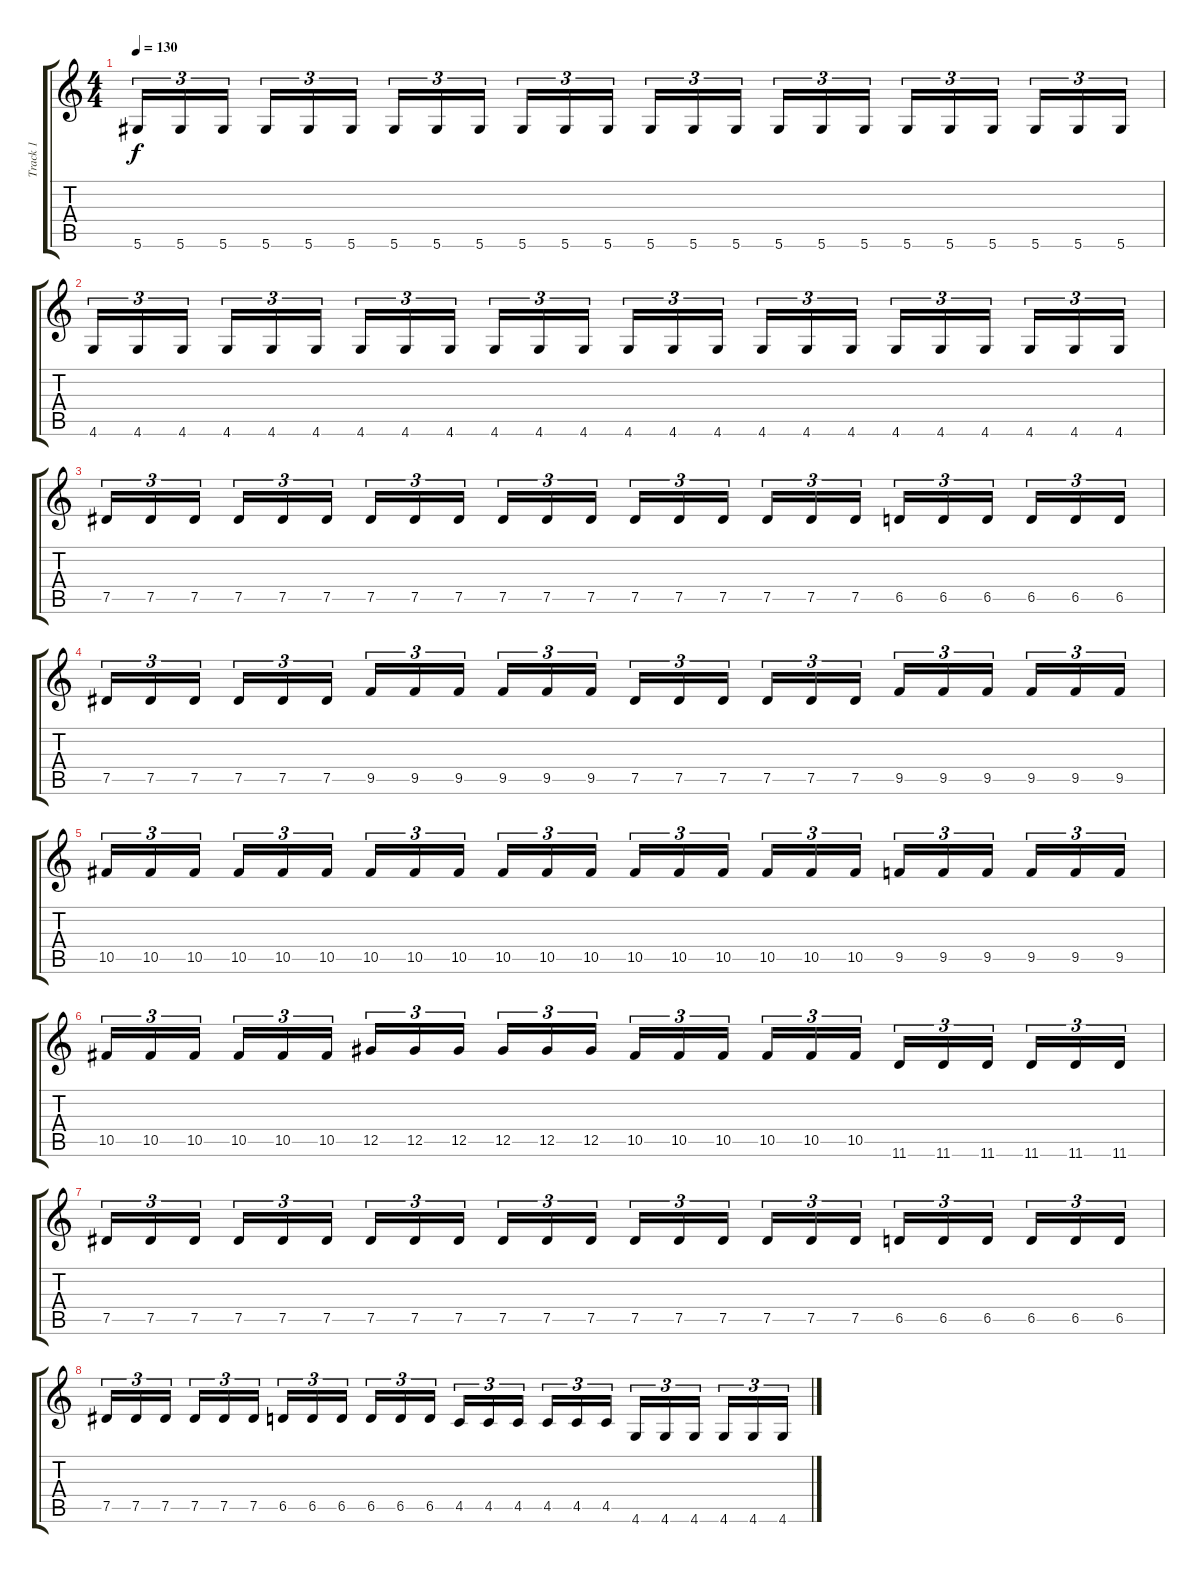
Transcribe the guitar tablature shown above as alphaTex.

\track ("Track 1" "Track 1") {instrument distortionguitar}
\staff {score tabs}
\tuning (Eb4 Bb3 Gb3 Db3 Ab2 Eb2) {hide}
\ts (4 4)
\tempo 130
\clef g2
\ks c
5.6.16{tu (3 2) dy f} 5.6.16{tu (3 2)} 5.6.16{tu (3 2)} 5.6.16{tu (3 2)} 5.6.16{tu (3 2)} 5.6.16{tu (3 2)} 5.6.16{tu (3 2)} 5.6.16{tu (3 2)} 5.6.16{tu (3 2)} 5.6.16{tu (3 2)} 5.6.16{tu (3 2)} 5.6.16{tu (3 2)} 5.6.16{tu (3 2)} 5.6.16{tu (3 2)} 5.6.16{tu (3 2)} 5.6.16{tu (3 2)} 5.6.16{tu (3 2)} 5.6.16{tu (3 2)} 5.6.16{tu (3 2)} 5.6.16{tu (3 2)} 5.6.16{tu (3 2)} 5.6.16{tu (3 2)} 5.6.16{tu (3 2)} 5.6.16{tu (3 2)} |
4.6.16{tu (3 2)} 4.6.16{tu (3 2)} 4.6.16{tu (3 2)} 4.6.16{tu (3 2)} 4.6.16{tu (3 2)} 4.6.16{tu (3 2)} 4.6.16{tu (3 2)} 4.6.16{tu (3 2)} 4.6.16{tu (3 2)} 4.6.16{tu (3 2)} 4.6.16{tu (3 2)} 4.6.16{tu (3 2)} 4.6.16{tu (3 2)} 4.6.16{tu (3 2)} 4.6.16{tu (3 2)} 4.6.16{tu (3 2)} 4.6.16{tu (3 2)} 4.6.16{tu (3 2)} 4.6.16{tu (3 2)} 4.6.16{tu (3 2)} 4.6.16{tu (3 2)} 4.6.16{tu (3 2)} 4.6.16{tu (3 2)} 4.6.16{tu (3 2)} |
7.5.16{tu (3 2)} 7.5.16{tu (3 2)} 7.5.16{tu (3 2)} 7.5.16{tu (3 2)} 7.5.16{tu (3 2)} 7.5.16{tu (3 2)} 7.5.16{tu (3 2)} 7.5.16{tu (3 2)} 7.5.16{tu (3 2)} 7.5.16{tu (3 2)} 7.5.16{tu (3 2)} 7.5.16{tu (3 2)} 7.5.16{tu (3 2)} 7.5.16{tu (3 2)} 7.5.16{tu (3 2)} 7.5.16{tu (3 2)} 7.5.16{tu (3 2)} 7.5.16{tu (3 2)} 6.5.16{tu (3 2)} 6.5.16{tu (3 2)} 6.5.16{tu (3 2)} 6.5.16{tu (3 2)} 6.5.16{tu (3 2)} 6.5.16{tu (3 2)} |
7.5.16{tu (3 2)} 7.5.16{tu (3 2)} 7.5.16{tu (3 2)} 7.5.16{tu (3 2)} 7.5.16{tu (3 2)} 7.5.16{tu (3 2)} 9.5.16{tu (3 2)} 9.5.16{tu (3 2)} 9.5.16{tu (3 2)} 9.5.16{tu (3 2)} 9.5.16{tu (3 2)} 9.5.16{tu (3 2)} 7.5.16{tu (3 2)} 7.5.16{tu (3 2)} 7.5.16{tu (3 2)} 7.5.16{tu (3 2)} 7.5.16{tu (3 2)} 7.5.16{tu (3 2)} 9.5.16{tu (3 2)} 9.5.16{tu (3 2)} 9.5.16{tu (3 2)} 9.5.16{tu (3 2)} 9.5.16{tu (3 2)} 9.5.16{tu (3 2)} |
10.5.16{tu (3 2)} 10.5.16{tu (3 2)} 10.5.16{tu (3 2)} 10.5.16{tu (3 2)} 10.5.16{tu (3 2)} 10.5.16{tu (3 2)} 10.5.16{tu (3 2)} 10.5.16{tu (3 2)} 10.5.16{tu (3 2)} 10.5.16{tu (3 2)} 10.5.16{tu (3 2)} 10.5.16{tu (3 2)} 10.5.16{tu (3 2)} 10.5.16{tu (3 2)} 10.5.16{tu (3 2)} 10.5.16{tu (3 2)} 10.5.16{tu (3 2)} 10.5.16{tu (3 2)} 9.5.16{tu (3 2)} 9.5.16{tu (3 2)} 9.5.16{tu (3 2)} 9.5.16{tu (3 2)} 9.5.16{tu (3 2)} 9.5.16{tu (3 2)} |
10.5.16{tu (3 2)} 10.5.16{tu (3 2)} 10.5.16{tu (3 2)} 10.5.16{tu (3 2)} 10.5.16{tu (3 2)} 10.5.16{tu (3 2)} 12.5.16{tu (3 2)} 12.5.16{tu (3 2)} 12.5.16{tu (3 2)} 12.5.16{tu (3 2)} 12.5.16{tu (3 2)} 12.5.16{tu (3 2)} 10.5.16{tu (3 2)} 10.5.16{tu (3 2)} 10.5.16{tu (3 2)} 10.5.16{tu (3 2)} 10.5.16{tu (3 2)} 10.5.16{tu (3 2)} 11.6.16{tu (3 2)} 11.6.16{tu (3 2)} 11.6.16{tu (3 2)} 11.6.16{tu (3 2)} 11.6.16{tu (3 2)} 11.6.16{tu (3 2)} |
7.5.16{tu (3 2)} 7.5.16{tu (3 2)} 7.5.16{tu (3 2)} 7.5.16{tu (3 2)} 7.5.16{tu (3 2)} 7.5.16{tu (3 2)} 7.5.16{tu (3 2)} 7.5.16{tu (3 2)} 7.5.16{tu (3 2)} 7.5.16{tu (3 2)} 7.5.16{tu (3 2)} 7.5.16{tu (3 2)} 7.5.16{tu (3 2)} 7.5.16{tu (3 2)} 7.5.16{tu (3 2)} 7.5.16{tu (3 2)} 7.5.16{tu (3 2)} 7.5.16{tu (3 2)} 6.5.16{tu (3 2)} 6.5.16{tu (3 2)} 6.5.16{tu (3 2)} 6.5.16{tu (3 2)} 6.5.16{tu (3 2)} 6.5.16{tu (3 2)} |
7.5.16{tu (3 2)} 7.5.16{tu (3 2)} 7.5.16{tu (3 2)} 7.5.16{tu (3 2)} 7.5.16{tu (3 2)} 7.5.16{tu (3 2)} 6.5.16{tu (3 2)} 6.5.16{tu (3 2)} 6.5.16{tu (3 2)} 6.5.16{tu (3 2)} 6.5.16{tu (3 2)} 6.5.16{tu (3 2)} 4.5.16{tu (3 2)} 4.5.16{tu (3 2)} 4.5.16{tu (3 2)} 4.5.16{tu (3 2)} 4.5.16{tu (3 2)} 4.5.16{tu (3 2)} 4.6.16{tu (3 2)} 4.6.16{tu (3 2)} 4.6.16{tu (3 2)} 4.6.16{tu (3 2)} 4.6.16{tu (3 2)} 4.6.16{tu (3 2)}
